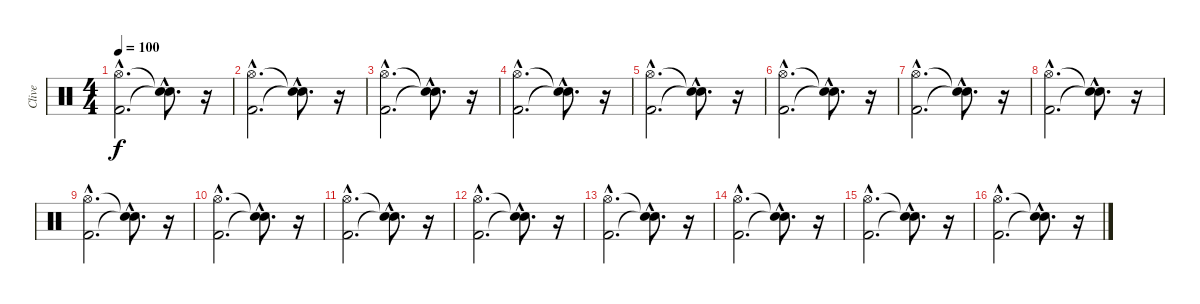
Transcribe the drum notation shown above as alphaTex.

\track ("Clive" "Clive") {instrument percussion}
\staff {score}
\articulation defaults
\ts (4 4)
\tempo 100
\tempo 72
\tempo 100
\clef neutral
\ks c
("Kick (hit) 2"{hac} "Hi-Hat (open)"{hac}).2{d dy f} ("Snare (hit)"{hac t} "Snare (hit)"{hac t}).8{d} r.16 |
("Kick (hit) 2"{hac} "Hi-Hat (open)"{hac}).2{d} ("Snare (hit)"{hac t} "Snare (hit)"{hac t}).8{d} r.16 |
("Kick (hit) 2"{hac} "Hi-Hat (open)"{hac}).2{d} ("Snare (hit)"{hac t} "Snare (hit)"{hac t}).8{d} r.16 |
("Kick (hit) 2"{hac} "Hi-Hat (open)"{hac}).2{d} ("Snare (hit)"{hac t} "Snare (hit)"{hac t}).8{d} r.16 |
("Kick (hit) 2"{hac} "Hi-Hat (open)"{hac}).2{d} ("Snare (hit)"{hac t} "Snare (hit)"{hac t}).8{d} r.16 |
("Kick (hit) 2"{hac} "Hi-Hat (open)"{hac}).2{d} ("Snare (hit)"{hac t} "Snare (hit)"{hac t}).8{d} r.16 |
("Kick (hit) 2"{hac} "Hi-Hat (open)"{hac}).2{d} ("Snare (hit)"{hac t} "Snare (hit)"{hac t}).8{d} r.16 |
("Kick (hit) 2"{hac} "Hi-Hat (open)"{hac}).2{d} ("Snare (hit)"{hac t} "Snare (hit)"{hac t}).8{d} r.16 |
("Kick (hit) 2"{hac} "Hi-Hat (open)"{hac}).2{d} ("Snare (hit)"{hac t} "Snare (hit)"{hac t}).8{d} r.16 |
("Kick (hit) 2"{hac} "Hi-Hat (open)"{hac}).2{d} ("Snare (hit)"{hac t} "Snare (hit)"{hac t}).8{d} r.16 |
("Kick (hit) 2"{hac} "Hi-Hat (open)"{hac}).2{d} ("Snare (hit)"{hac t} "Snare (hit)"{hac t}).8{d} r.16 |
("Kick (hit) 2"{hac} "Hi-Hat (open)"{hac}).2{d} ("Snare (hit)"{hac t} "Snare (hit)"{hac t}).8{d} r.16 |
("Kick (hit) 2"{hac} "Hi-Hat (open)"{hac}).2{d} ("Snare (hit)"{hac t} "Snare (hit)"{hac t}).8{d} r.16 |
("Kick (hit) 2"{hac} "Hi-Hat (open)"{hac}).2{d} ("Snare (hit)"{hac t} "Snare (hit)"{hac t}).8{d} r.16 |
("Kick (hit) 2"{hac} "Hi-Hat (open)"{hac}).2{d} ("Snare (hit)"{hac t} "Snare (hit)"{hac t}).8{d} r.16 |
("Kick (hit) 2"{hac} "Hi-Hat (open)"{hac}).2{d} ("Snare (hit)"{hac t} "Snare (hit)"{hac t}).8{d} r.16
